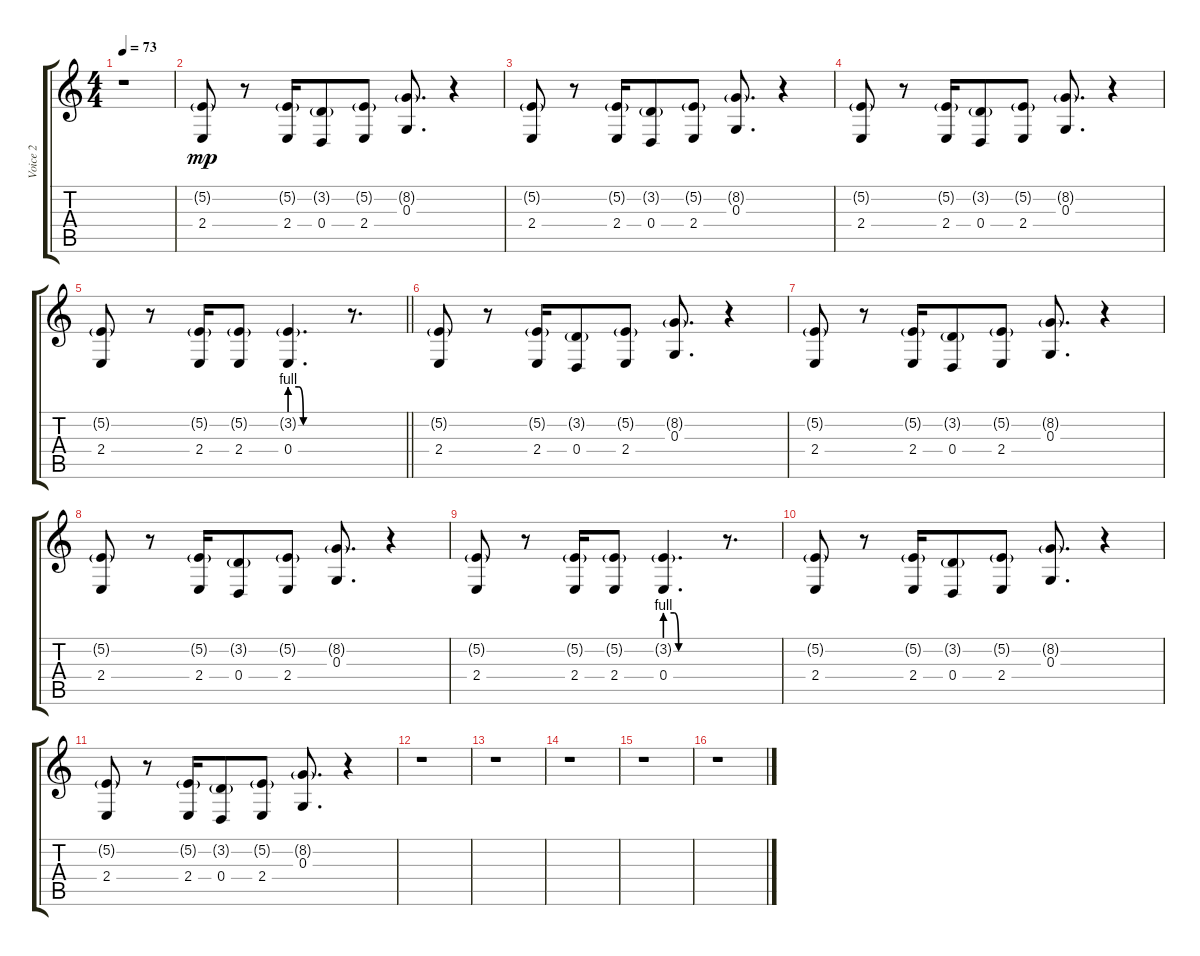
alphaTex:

\track ("Voice 2" "Voice 2") {instrument oboe}
\staff {score tabs}
\tuning (E4 B3 G3 D3 A2 E2) {hide}
\ts (4 4)
\tempo 73
\clef g2
\ks c
r.1{dy mp} |
(5.2{g} 2.4).8 r.8 (5.2{g} 2.4).16 (3.2{g} 0.4).8 (5.2{g} 2.4).8 (8.2{g} 0.3).8{d} r.4 |
(5.2{g} 2.4).8 r.8 (5.2{g} 2.4).16 (3.2{g} 0.4).8 (5.2{g} 2.4).8 (8.2{g} 0.3).8{d} r.4 |
(5.2{g} 2.4).8 r.8 (5.2{g} 2.4).16 (3.2{g} 0.4).8 (5.2{g} 2.4).8 (8.2{g} 0.3).8{d} r.4 |
\barLineRight lightlight
(5.2{g} 2.4).8 r.8 (5.2{g} 2.4).16 (5.2{g} 2.4).8 (3.2{be (custom 0 4 10 4 15 0 30 0 60 0) g} 0.4{be (custom 0 4 10 4 15 0 30 0 60 0)}).4{d} r.8{d} |
(5.2{g} 2.4).8 r.8 (5.2{g} 2.4).16 (3.2{g} 0.4).8 (5.2{g} 2.4).8 (8.2{g} 0.3).8{d} r.4 |
(5.2{g} 2.4).8 r.8 (5.2{g} 2.4).16 (3.2{g} 0.4).8 (5.2{g} 2.4).8 (8.2{g} 0.3).8{d} r.4 |
(5.2{g} 2.4).8 r.8 (5.2{g} 2.4).16 (3.2{g} 0.4).8 (5.2{g} 2.4).8 (8.2{g} 0.3).8{d} r.4 |
(5.2{g} 2.4).8 r.8 (5.2{g} 2.4).16 (5.2{g} 2.4).8 (3.2{be (custom 0 4 10 4 15 0 30 0 60 0) g} 0.4{be (custom 0 4 10 4 15 0 30 0 60 0)}).4{d} r.8{d} |
(5.2{g} 2.4).8 r.8 (5.2{g} 2.4).16 (3.2{g} 0.4).8 (5.2{g} 2.4).8 (8.2{g} 0.3).8{d} r.4 |
(5.2{g} 2.4).8 r.8 (5.2{g} 2.4).16 (3.2{g} 0.4).8 (5.2{g} 2.4).8 (8.2{g} 0.3).8{d} r.4 |
r.1 |
r.1 |
r.1 |
r.1 |
r.1
